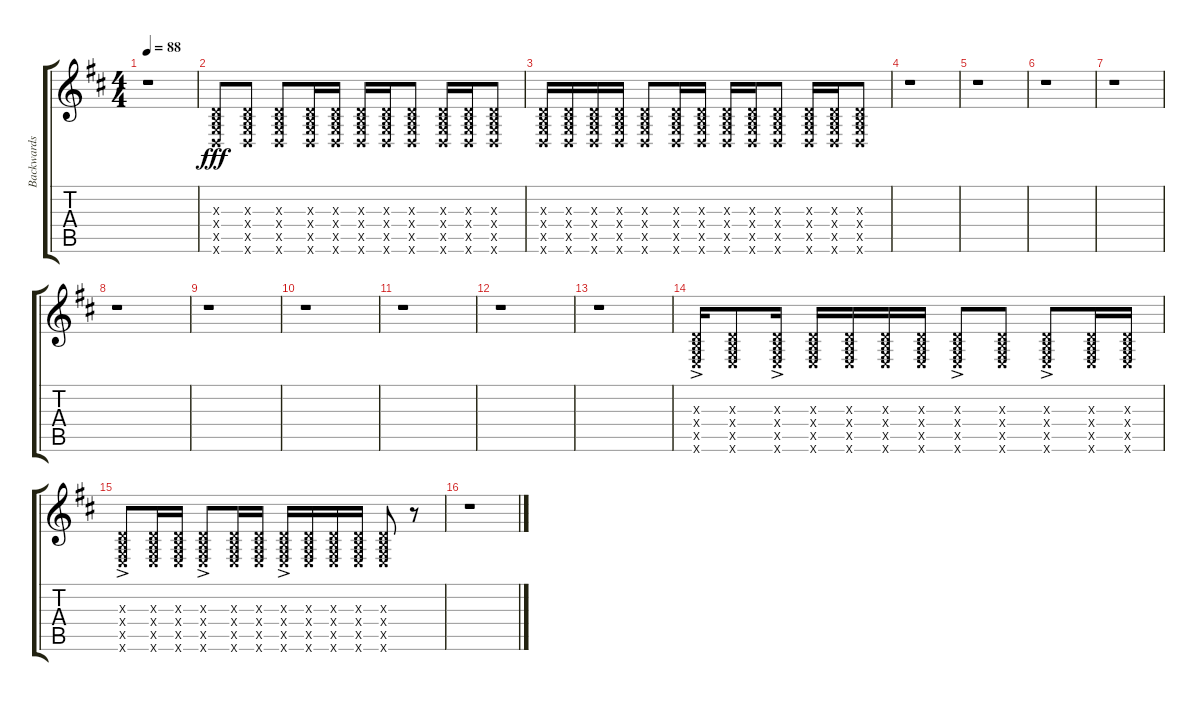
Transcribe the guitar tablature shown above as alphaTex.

\track ("Backwards guitar (Jimi Hendrix)" "Backwards ") {instrument blownbottle}
\staff {score tabs}
\tuning (E4 B3 G3 D3 A2 E2) {hide}
\ts (4 4)
\tempo 88
\clef g2
\ks d
r.1{dy fff instrument blownbottle} |
(7.3{x} 9.4{x} 10.5{x} 10.6{x}).8 (7.3{x} 9.4{x} 10.5{x} 10.6{x}).8 (7.3{x} 9.4{x} 10.5{x} 10.6{x}).8 (7.3{x} 9.4{x} 10.5{x} 10.6{x}).16 (7.3{x} 9.4{x} 10.5{x} 10.6{x}).16 (7.3{x} 9.4{x} 10.5{x} 10.6{x}).16 (7.3{x} 9.4{x} 10.5{x} 10.6{x}).16 (7.3{x} 9.4{x} 10.5{x} 10.6{x}).8 (7.3{x} 9.4{x} 10.5{x} 10.6{x}).16 (7.3{x} 9.4{x} 10.5{x} 10.6{x}).16 (7.3{x} 9.4{x} 10.5{x} 10.6{x}).8 |
(7.3{x} 9.4{x} 10.5{x} 10.6{x}).16 (7.3{x} 9.4{x} 10.5{x} 10.6{x}).16 (7.3{x} 9.4{x} 10.5{x} 10.6{x}).16 (7.3{x} 9.4{x} 10.5{x} 10.6{x}).16 (7.3{x} 9.4{x} 10.5{x} 10.6{x}).8 (7.3{x} 9.4{x} 10.5{x} 10.6{x}).16 (7.3{x} 9.4{x} 10.5{x} 10.6{x}).16 (7.3{x} 9.4{x} 10.5{x} 10.6{x}).16 (7.3{x} 9.4{x} 10.5{x} 10.6{x}).16 (7.3{x} 9.4{x} 10.5{x} 10.6{x}).8 (7.3{x} 9.4{x} 10.5{x} 10.6{x}).16 (7.3{x} 9.4{x} 10.5{x} 10.6{x}).16 (7.3{x} 9.4{x} 10.5{x} 10.6{x}).8 |
r.1 |
r.1 |
r.1 |
r.1 |
r.1 |
r.1 |
r.1 |
r.1 |
r.1 |
r.1 |
(7.3{ac x} 9.4{ac x} 10.5{ac x} 12.6{ac x}).16 (7.3{x} 9.4{x} 10.5{x} 12.6{x}).8 (7.3{ac x} 9.4{ac x} 10.5{ac x} 12.6{ac x}).16 (7.3{x} 9.4{x} 10.5{x} 12.6{x}).16 (7.3{x} 9.4{x} 10.5{x} 12.6{x}).16 (7.3{x} 9.4{x} 10.5{x} 12.6{x}).16 (7.3{x} 9.4{x} 10.5{x} 12.6{x}).16 (7.3{ac x} 9.4{ac x} 10.5{ac x} 12.6{ac x}).8 (7.3{x} 9.4{x} 10.5{x} 12.6{x}).8 (7.3{ac x} 9.4{ac x} 10.5{ac x} 12.6{ac x}).8 (7.3{x} 9.4{x} 10.5{x} 12.6{x}).16 (7.3{x} 9.4{x} 10.5{x} 12.6{x}).16 |
(7.3{ac x} 9.4{ac x} 10.5{ac x} 12.6{ac x}).8 (7.3{x} 9.4{x} 10.5{x} 12.6{x}).16 (7.3{x} 9.4{x} 10.5{x} 12.6{x}).16 (7.3{ac x} 9.4{ac x} 10.5{ac x} 12.6{ac x}).8 (7.3{x} 9.4{x} 10.5{x} 12.6{x}).16 (7.3{x} 9.4{x} 10.5{x} 12.6{x}).16 (7.3{ac x} 9.4{ac x} 10.5{ac x} 12.6{ac x}).16 (7.3{x} 9.4{x} 10.5{x} 12.6{x}).16 (7.3{x} 9.4{x} 10.5{x} 12.6{x}).16 (7.3{x} 9.4{x} 10.5{x} 12.6{x}).16 (7.3{x} 9.4{x} 10.5{x} 12.6{x}).8 r.8 |
r.1
